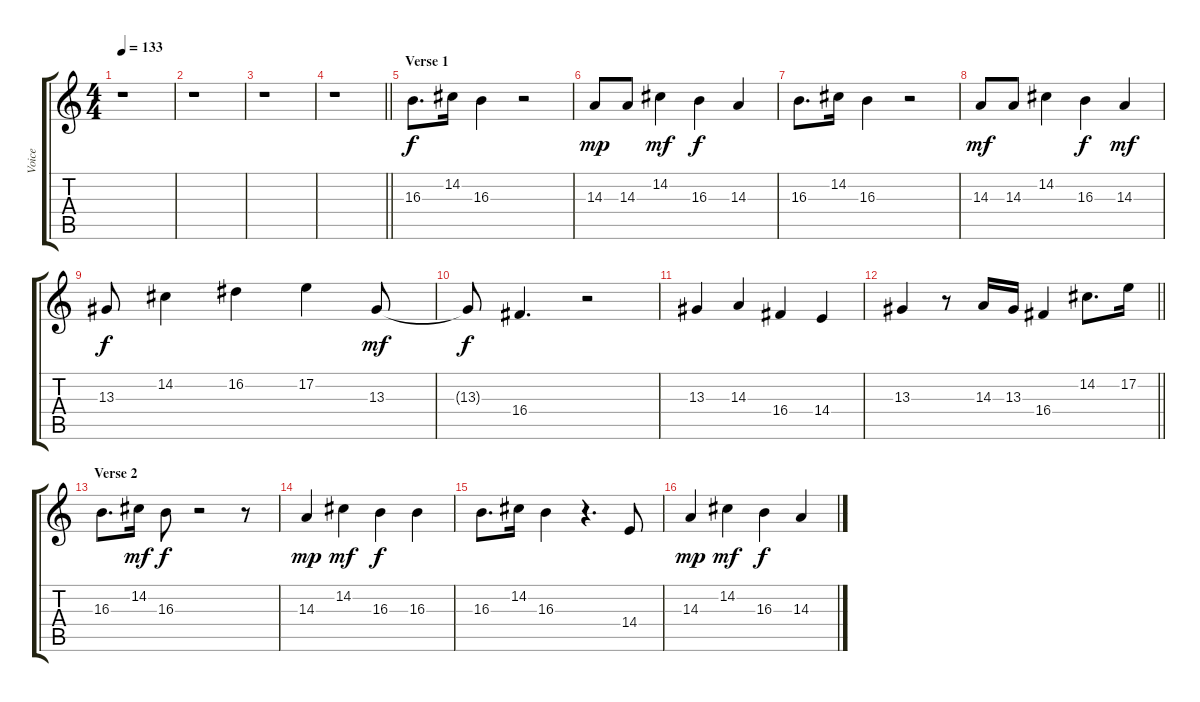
\track ("Voice" "Voice") {instrument sopranosax}
\staff {score tabs}
\tuning (E4 B3 G3 D3 A2 E2) {hide}
\ts (4 4)
\tempo 133
\clef g2
\ks c
r.1{dy f instrument sopranosax} |
r.1 |
r.1 |
\barLineRight lightlight
r.1 |
\section ("" "Verse 1")
16.3.8{d} 14.2.16 16.3.4 r.2 |
14.3.8{dy mp} 14.3.8 14.2.4{dy mf} 16.3.4{dy f} 14.3.4 |
16.3.8{d} 14.2.16 16.3.4 r.2 |
14.3.8{dy mf} 14.3.8 14.2.4 16.3.4{dy f} 14.3.4{dy mf} |
13.3.8{dy f} 14.2.4 16.2.4 17.2.4 13.3.8{dy mf} |
13.3{t}.8{dy f} 16.4.4{d} r.2 |
13.3.4 14.3.4 16.4.4 14.4.4 |
\barLineRight lightlight
13.3.4 r.8 14.3.16 13.3.16 16.4.4 14.2.8{d} 17.2.16 |
\section ("" "Verse 2")
16.3.8{d} 14.2.16{dy mf} 16.3.8{dy f} r.2 r.8 |
14.3.4{dy mp} 14.2.4{dy mf} 16.3.4{dy f} 16.3.4 |
16.3.8{d} 14.2.16 16.3.4 r.4{d} 14.4.8 |
14.3.4{dy mp} 14.2.4{dy mf} 16.3.4{dy f} 14.3.4
